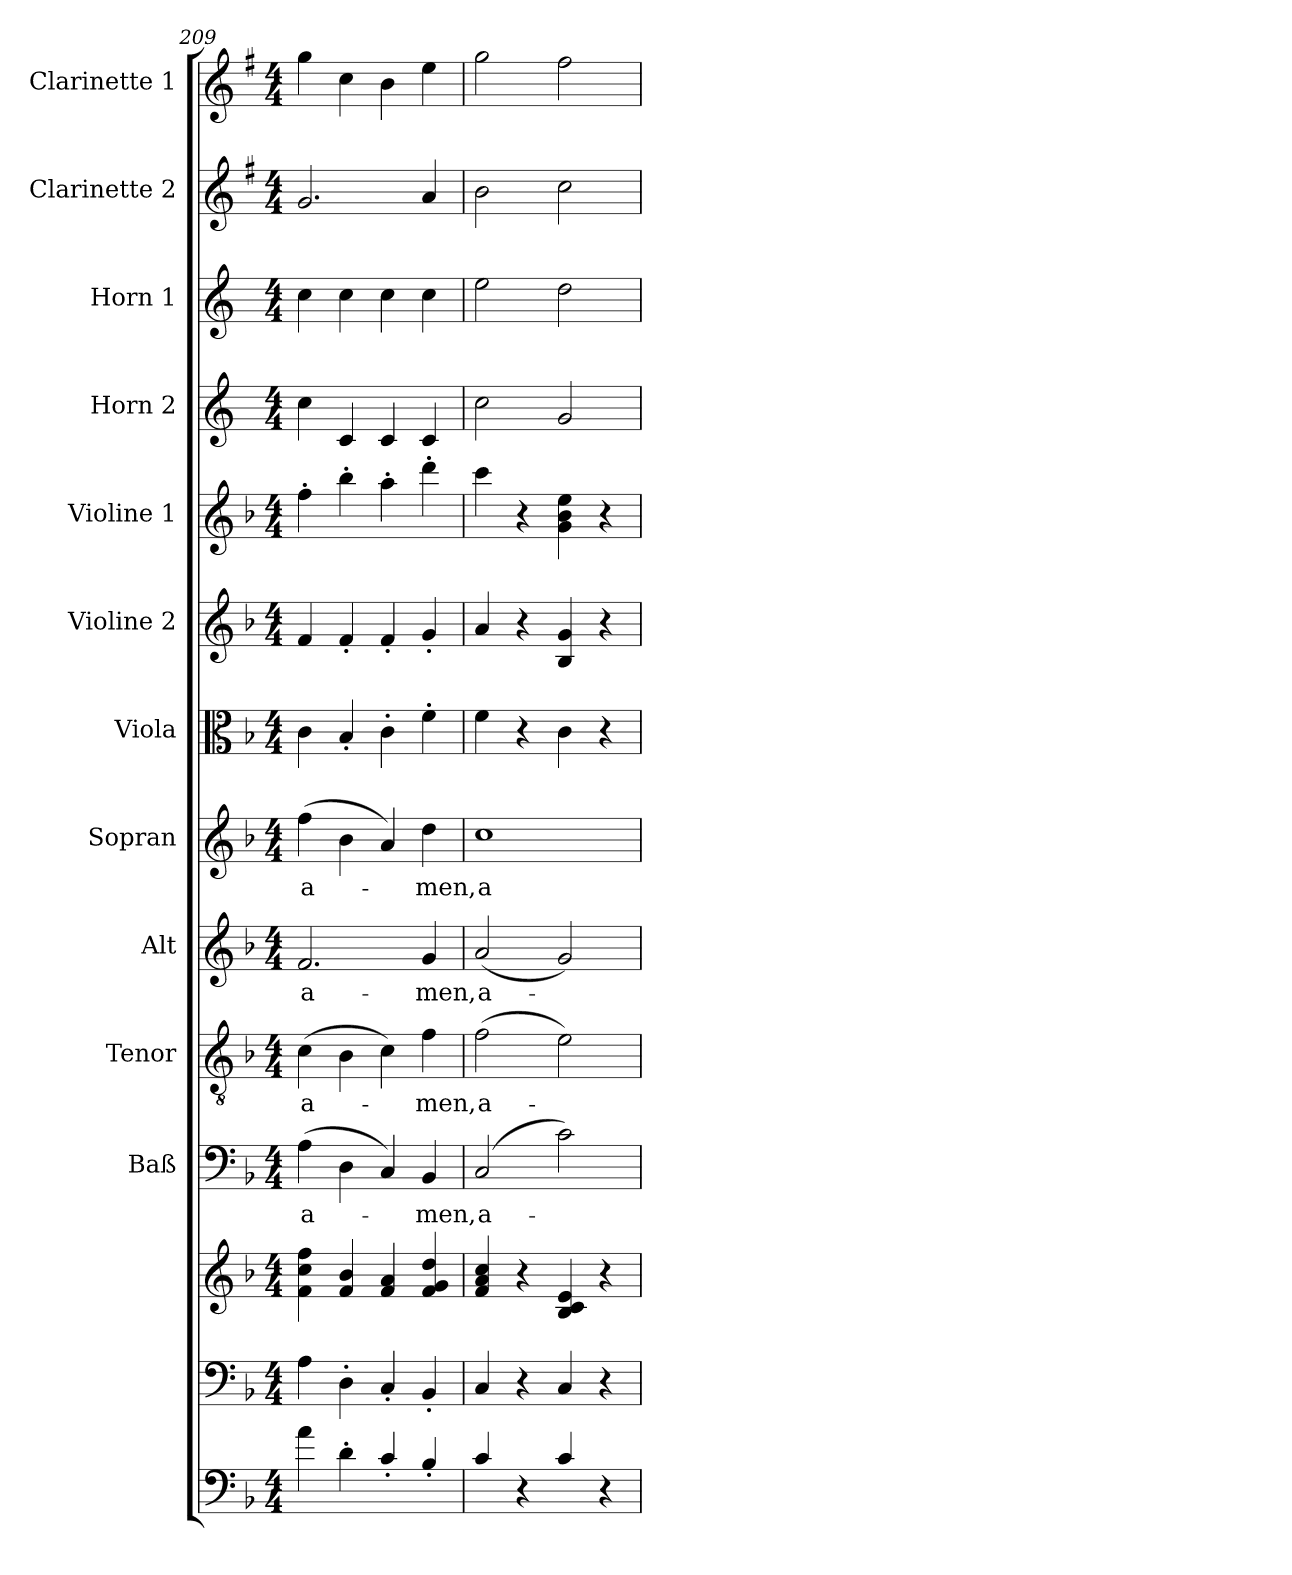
**kern	**kern	**kern	**kern	**text	**kern	**text	**kern	**text	**kern	**text	**kern	**kern	**kern	**kern	**kern	**kern	**kern
*part13	*part12	*part12	*part11	*part11	*part10	*part10	*part9	*part9	*part8	*part8	*part7	*part6	*part5	*part4	*part3	*part2	*part1
*staff14	*staff13	*staff12	*staff11	*staff11	*staff10	*staff10	*staff9	*staff9	*staff8	*staff8	*staff7	*staff6	*staff5	*staff4	*staff3	*staff2	*staff1
*	*	*	*I"Baß	*	*I"Tenor	*	*I"Alt	*	*I"Sopran	*	*I"Viola	*I"Violine 2	*I"Violine 1	*I"Horn 2	*I"Horn 1	*I"Clarinette 2	*I"Clarinette 1
*	*	*	*I'Baß	*	*I'Ten	*	*I'Alt	*	*I'Sop	*	*I'Vla.	*I'Vln. 2	*I'Vln. 1	*I'Hrn. 2	*I'Hrn. 1	*	*
*clefF4	*clefF4	*clefG2	*clefF4	*	*clefGv2	*	*clefG2	*	*clefG2	*	*clefC3	*clefG2	*clefG2	*clefG2	*clefG2	*clefG2	*clefG2
*ITrd7c12	*	*	*	*	*	*	*	*	*	*	*	*	*	*ITrd4c7	*ITrd4c7	*ITrd1c2	*ITrd1c2
*k[b-]	*k[b-]	*k[b-]	*k[b-]	*	*k[b-]	*	*k[b-]	*	*k[b-]	*	*k[b-]	*k[b-]	*k[b-]	*k[b-]	*k[b-]	*k[b-]	*k[b-]
*F:	*F:	*F:	*F:	*	*F:	*	*F:	*	*F:	*	*F:	*F:	*F:	*F:	*F:	*F:	*F:
*M4/4	*M4/4	*M4/4	*M4/4	*	*M4/4	*	*M4/4	*	*M4/4	*	*M4/4	*M4/4	*M4/4	*M4/4	*M4/4	*M4/4	*M4/4
=209	=209	=209	=209	=209	=209	=209	=209	=209	=209	=209	=209	=209	=209	=209	=209	=209	=209
!	!	!	!	!LO:LY:b	!	!LO:LY:b	!	!LO:LY:b	!	!LO:LY:b	!	!	!	!	!	!	!
4A\	4A\	4f\ 4cc\ 4ff\	(>4A\	a-	(>4c\	a-	2.f/	a-	(>4ff\	a-	4c\	4f/	4ff'>\	4f\	4f\	2.f/	4ff\
4D'>\	4D'>\	4f/ 4b-/	4D\	.	4B-\	.	.	.	4b-\	.	4B-'</	4f'</	4bb-'>\	4F/	4f\	.	4b-\
4C'</	4C'</	4f/ 4a/	4C/)	.	4c\)	.	.	.	4a/)	.	4c'>\	4f'</	4aa'>\	4F/	4f\	.	4a\
!	!	!	!	!LO:LY:b	!	!LO:LY:b	!	!LO:LY:b	!	!LO:LY:b	!	!	!	!	!	!	!
4BB-'</	4BB-'</	4f/ 4g/ 4dd/	4BB-/	-men,	4f\	-men,	4g/	-men,	4dd\	-men,	4f'>\	4g'</	4ddd'>\	4F/	4f\	4g/	4dd\
=210	=210	=210	=210	=210	=210	=210	=210	=210	=210	=210	=210	=210	=210	=210	=210	=210	=210
!	!	!	!	!LO:LY:b	!	!LO:LY:b	!	!LO:LY:b	!	!LO:LY:b	!	!	!	!	!	!	!
4C/	4C/	4f/ 4a/ 4cc/	(2C/	a-	(>2f\	a-	(<2a/	a-	1cc	a-	4f\	4a/	4ccc\	2f\	2a\	2a\	2ff\
4r	4r	4r	.	.	.	.	.	.	.	.	4r	4r	4r	.	.	.	.
4C/	4C/	4B-/ 4c/ 4e/	2c\)	.	2e\)	.	2g/)	.	.	.	4c\	4B-/ 4g/	4g\ 4b-\ 4ee\	2c/	2g\	2b-\	2ee\
4r	4r	4r	.	.	.	.	.	.	.	.	4r	4r	4r	.	.	.	.
=	=	=	=	=	=	=	=	=	=	=	=	=	=	=	=	=	=
*-	*-	*-	*-	*-	*-	*-	*-	*-	*-	*-	*-	*-	*-	*-	*-	*-	*-
